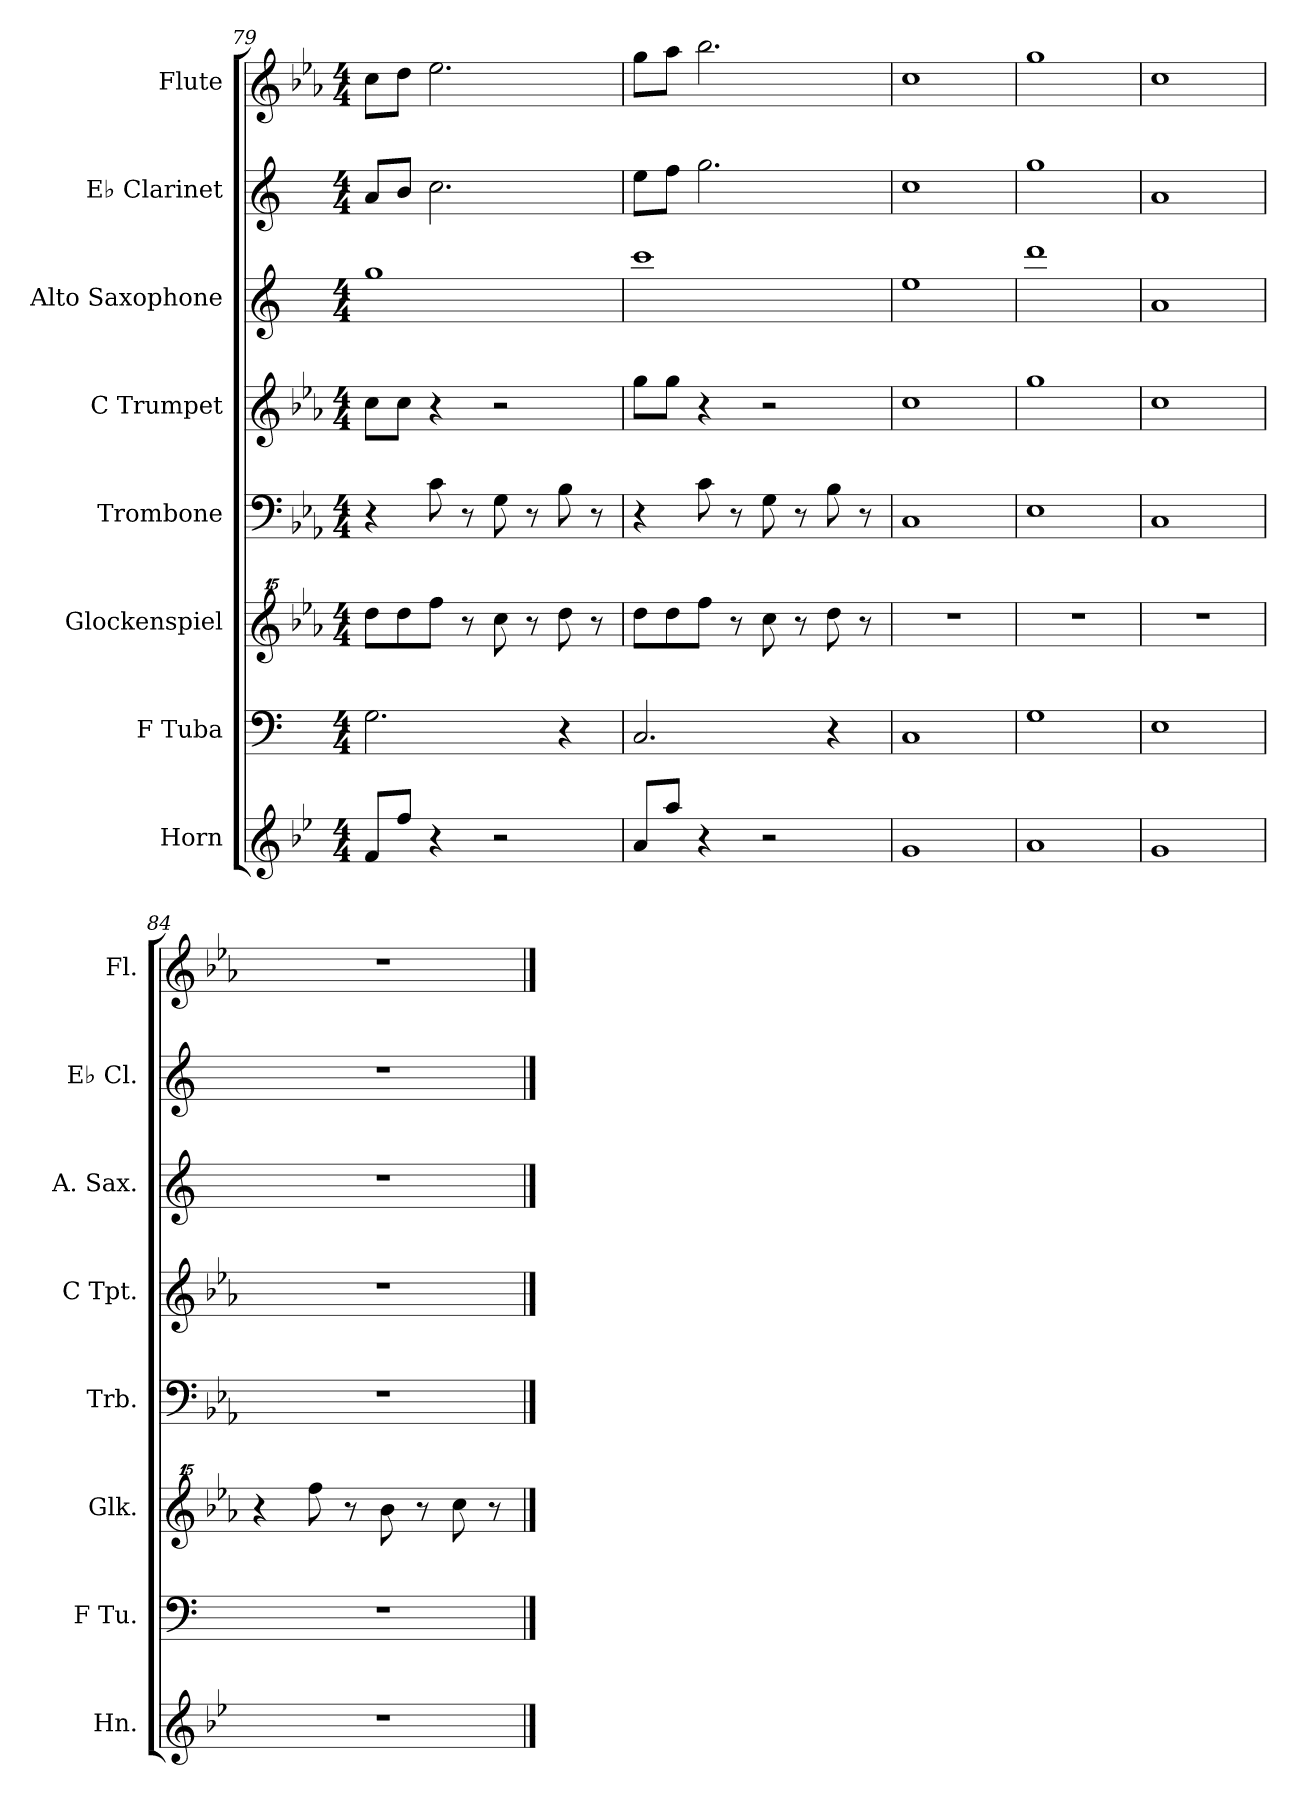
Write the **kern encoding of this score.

**kern	**kern	**kern	**kern	**kern	**kern	**kern	**kern
*part8	*part7	*part6	*part5	*part4	*part3	*part2	*part1
*staff8	*staff7	*staff6	*staff5	*staff4	*staff3	*staff2	*staff1
*I"Horn	*I"F Tuba	*I"Glockenspiel	*I"Trombone	*I"C Trumpet	*I"Alto Saxophone	*I"E♭ Clarinet	*I"Flute
*I'Hn.	*I'F Tu.	*I'Glk.	*I'Trb.	*I'C Tpt.	*I'A. Sax.	*I'E♭ Cl.	*I'Fl.
*clefG2	*clefF4	*clefG^^2	*clefF4	*clefG2	*clefG2	*clefG2	*clefG2
*ITrd4c7	*	*	*	*	*ITrd5c9	*ITrd-2c-3	*
*k[b-e-a-]	*k[]	*k[b-e-a-]	*k[b-e-a-]	*k[b-e-a-]	*k[b-e-a-]	*k[b-e-a-]	*k[b-e-a-]
*E-:	*C:	*E-:	*E-:	*E-:	*E-:	*E-:	*E-:
*M4/4	*M4/4	*M4/4	*M4/4	*M4/4	*M4/4	*M4/4	*M4/4
=79	=79	=79	=79	=79	=79	=79	=79
8B-/L	2.G\	8dddd\L	4r	8cc\L	1b-	8cc/L	8cc\L
8b-/J	.	8dddd\	.	8cc\J	.	8dd/J	8dd\J
4r	.	8ffff\J	8c\	4r	.	2.ee-\	2.ee-\
.	.	8r	8r	.	.	.	.
2r	.	8cccc\	8G\	2r	.	.	.
.	.	8r	8r	.	.	.	.
.	4r	8dddd\	8B-\	.	.	.	.
.	.	8r	8r	.	.	.	.
=80	=80	=80	=80	=80	=80	=80	=80
8d/L	2.C/	8dddd\L	4r	8gg\L	1ee-	8gg\L	8gg\L
8dd/J	.	8dddd\	.	8gg\J	.	8aa-\J	8aa-\J
4r	.	8ffff\J	8c\	4r	.	2.bb-\	2.bb-\
.	.	8r	8r	.	.	.	.
2r	.	8cccc\	8G\	2r	.	.	.
.	.	8r	8r	.	.	.	.
.	4r	8dddd\	8B-\	.	.	.	.
.	.	8r	8r	.	.	.	.
=81	=81	=81	=81	=81	=81	=81	=81
1c	1C	1r	1C	1cc	1g	1ee-	1cc
!!LO:PB:g=z
=82	=82	=82	=82	=82	=82	=82	=82
1d	1G	1r	1E-	1gg	1ff	1bb-	1gg
=83	=83	=83	=83	=83	=83	=83	=83
1c	1E	1r	1C	1cc	1c	1cc	1cc
=84	=84	=84	=84	=84	=84	=84	=84
1r	1r	4r	1r	1r	1r	1r	1r
.	.	8ffff\	.	.	.	.	.
.	.	8r	.	.	.	.	.
.	.	8bbb-\	.	.	.	.	.
.	.	8r	.	.	.	.	.
.	.	8cccc\	.	.	.	.	.
.	.	8r	.	.	.	.	.
==	==	==	==	==	==	==	==
*-	*-	*-	*-	*-	*-	*-	*-
